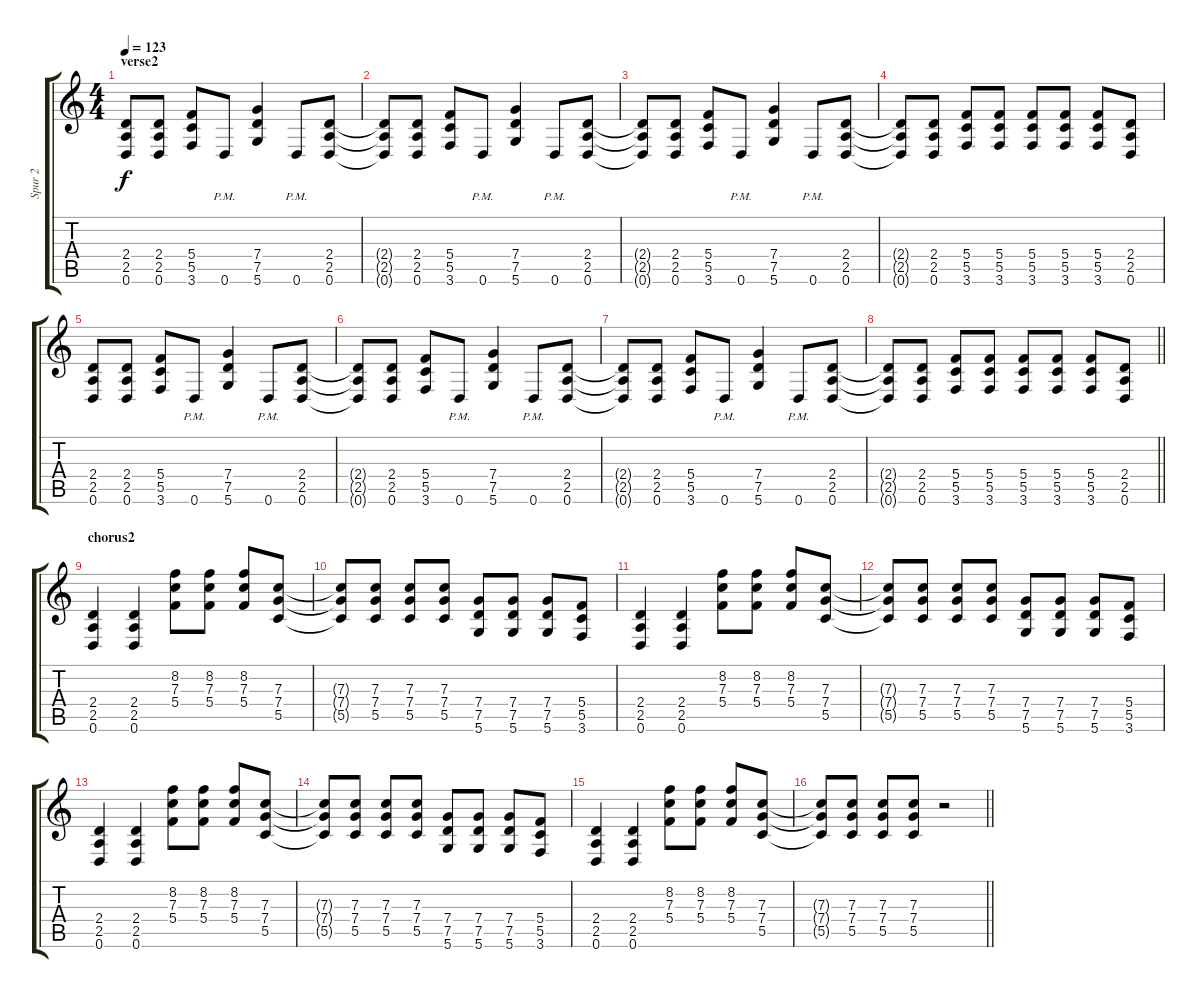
\track ("Spur 2" "Spur 2") {instrument distortionguitar}
\staff {score tabs}
\tuning (D4 A3 F3 C3 G2 D2) {hide}
\ts (4 4)
\section ("" "verse2")
\tempo 123
\clef g2
\ks c
(2.4 2.5 0.6).8{dy f} (2.4 2.5 0.6).8 (5.4 5.5 3.6).8 0.6{pm}.8 (7.4 7.5 5.6).4 0.6{pm}.8 (2.4 2.5 0.6).8 |
(2.4{t} 2.5{t} 0.6{t}).8 (2.4 2.5 0.6).8 (5.4 5.5 3.6).8 0.6{pm}.8 (7.4 7.5 5.6).4 0.6{pm}.8 (2.4 2.5 0.6).8 |
(2.4{t} 2.5{t} 0.6{t}).8 (2.4 2.5 0.6).8 (5.4 5.5 3.6).8 0.6{pm}.8 (7.4 7.5 5.6).4 0.6{pm}.8 (2.4 2.5 0.6).8 |
(2.4{t} 2.5{t} 0.6{t}).8 (2.4 2.5 0.6).8 (5.4 5.5 3.6).8 (5.4 5.5 3.6).8 (5.4 5.5 3.6).8 (5.4 5.5 3.6).8 (5.4 5.5 3.6).8 (2.4 2.5 0.6).8 |
(2.4 2.5 0.6).8 (2.4 2.5 0.6).8 (5.4 5.5 3.6).8 0.6{pm}.8 (7.4 7.5 5.6).4 0.6{pm}.8 (2.4 2.5 0.6).8 |
(2.4{t} 2.5{t} 0.6{t}).8 (2.4 2.5 0.6).8 (5.4 5.5 3.6).8 0.6{pm}.8 (7.4 7.5 5.6).4 0.6{pm}.8 (2.4 2.5 0.6).8 |
(2.4{t} 2.5{t} 0.6{t}).8 (2.4 2.5 0.6).8 (5.4 5.5 3.6).8 0.6{pm}.8 (7.4 7.5 5.6).4 0.6{pm}.8 (2.4 2.5 0.6).8 |
\barLineRight lightlight
(2.4{t} 2.5{t} 0.6{t}).8 (2.4 2.5 0.6).8 (5.4 5.5 3.6).8 (5.4 5.5 3.6).8 (5.4 5.5 3.6).8 (5.4 5.5 3.6).8 (5.4 5.5 3.6).8 (2.4 2.5 0.6).8 |
\section ("" "chorus2")
(2.4 2.5 0.6).4 (2.4 2.5 0.6).4 (8.2 7.3 5.4).8 (8.2 7.3 5.4).8 (8.2 7.3 5.4).8 (7.3 7.4 5.5).8 |
(7.3{t} 7.4{t} 5.5{t}).8 (7.3 7.4 5.5).8 (7.3 7.4 5.5).8 (7.3 7.4 5.5).8 (7.4 7.5 5.6).8 (7.4 7.5 5.6).8 (7.4 7.5 5.6).8 (5.4 5.5 3.6).8 |
(2.4 2.5 0.6).4 (2.4 2.5 0.6).4 (8.2 7.3 5.4).8 (8.2 7.3 5.4).8 (8.2 7.3 5.4).8 (7.3 7.4 5.5).8 |
(7.3{t} 7.4{t} 5.5{t}).8 (7.3 7.4 5.5).8 (7.3 7.4 5.5).8 (7.3 7.4 5.5).8 (7.4 7.5 5.6).8 (7.4 7.5 5.6).8 (7.4 7.5 5.6).8 (5.4 5.5 3.6).8 |
(2.4 2.5 0.6).4 (2.4 2.5 0.6).4 (8.2 7.3 5.4).8 (8.2 7.3 5.4).8 (8.2 7.3 5.4).8 (7.3 7.4 5.5).8 |
(7.3{t} 7.4{t} 5.5{t}).8 (7.3 7.4 5.5).8 (7.3 7.4 5.5).8 (7.3 7.4 5.5).8 (7.4 7.5 5.6).8 (7.4 7.5 5.6).8 (7.4 7.5 5.6).8 (5.4 5.5 3.6).8 |
(2.4 2.5 0.6).4 (2.4 2.5 0.6).4 (8.2 7.3 5.4).8 (8.2 7.3 5.4).8 (8.2 7.3 5.4).8 (7.3 7.4 5.5).8 |
\barLineRight lightlight
(7.3{t} 7.4{t} 5.5{t}).8 (7.3 7.4 5.5).8 (7.3 7.4 5.5).8 (7.3 7.4 5.5).8 r.2
